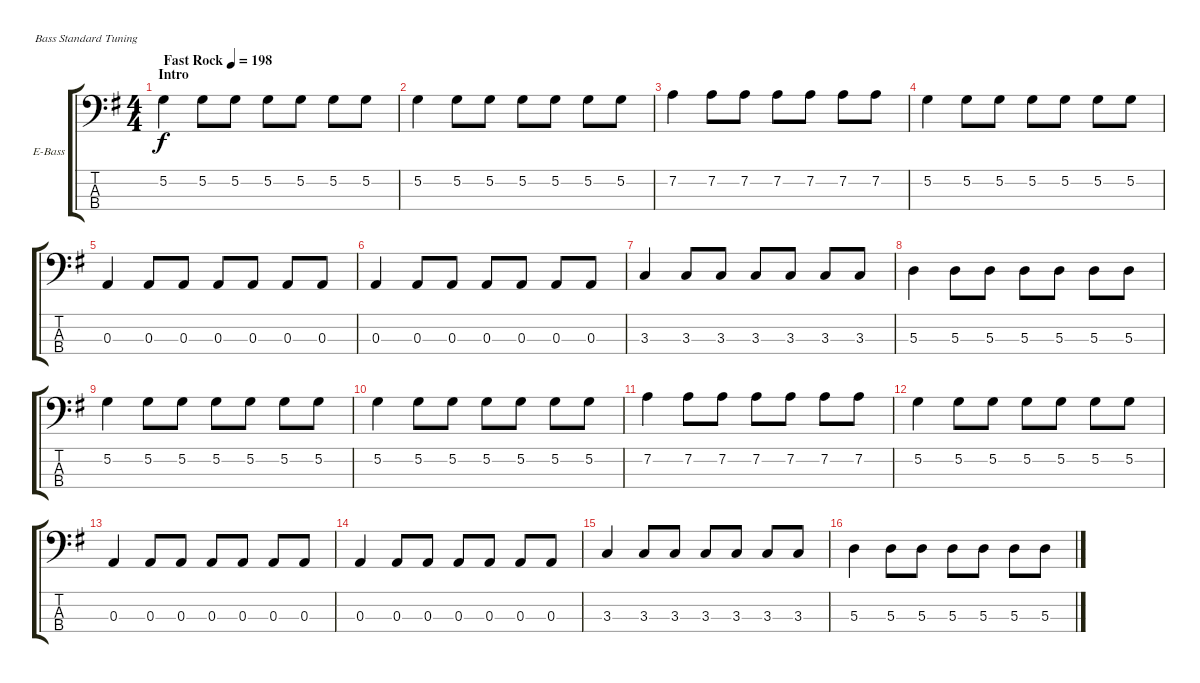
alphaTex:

\defaultSystemsLayout 4
\bracketExtendMode groupsimilarinstruments
\firstSystemTrackNameOrientation horizontal
\otherSystemsTrackNameOrientation horizontal
\track ("Bass" "E-Bass") {instrument electricbassfinger}
\staff {score tabs}
\tuning (G2 D2 A1 E1)
\ts (4 4)
\section ("" "Intro")
\tempo (198 "Fast Rock")
\clef f4
\scale
0.511811
\ks g
5.2.4{dy f instrument electricbassfinger} 5.2.8 5.2.8 5.2.8 5.2.8 5.2.8 5.2.8 |
\scale
0.244094 5.2.4 5.2.8 5.2.8 5.2.8 5.2.8 5.2.8 5.2.8 |
\scale
0.244094 7.2.4 7.2.8 7.2.8 7.2.8 7.2.8 7.2.8 7.2.8 |
\scale
0.333333 5.2.4 5.2.8 5.2.8 5.2.8 5.2.8 5.2.8 5.2.8 |
\scale
0.333333 0.3.4 0.3.8 0.3.8 0.3.8 0.3.8 0.3.8 0.3.8 |
\scale
0.333333 0.3.4 0.3.8 0.3.8 0.3.8 0.3.8 0.3.8 0.3.8 |
\scale
0.333333 3.3.4 3.3.8 3.3.8 3.3.8 3.3.8 3.3.8 3.3.8 |
\scale
0.333333 5.3.4 5.3.8 5.3.8 5.3.8 5.3.8 5.3.8 5.3.8 |
\scale
0.333333 5.2.4 5.2.8 5.2.8 5.2.8 5.2.8 5.2.8 5.2.8 |
\scale
0.333333 5.2.4 5.2.8 5.2.8 5.2.8 5.2.8 5.2.8 5.2.8 |
\scale
0.333333 7.2.4 7.2.8 7.2.8 7.2.8 7.2.8 7.2.8 7.2.8 |
\scale
0.333333 5.2.4 5.2.8 5.2.8 5.2.8 5.2.8 5.2.8 5.2.8 |
\scale
0.333333 0.3.4 0.3.8 0.3.8 0.3.8 0.3.8 0.3.8 0.3.8 |
\scale
0.333333 0.3.4 0.3.8 0.3.8 0.3.8 0.3.8 0.3.8 0.3.8 |
\scale
0.333333 3.3.4 3.3.8 3.3.8 3.3.8 3.3.8 3.3.8 3.3.8 |
\scale
0.333333 5.3.4 5.3.8 5.3.8 5.3.8 5.3.8 5.3.8 5.3.8
